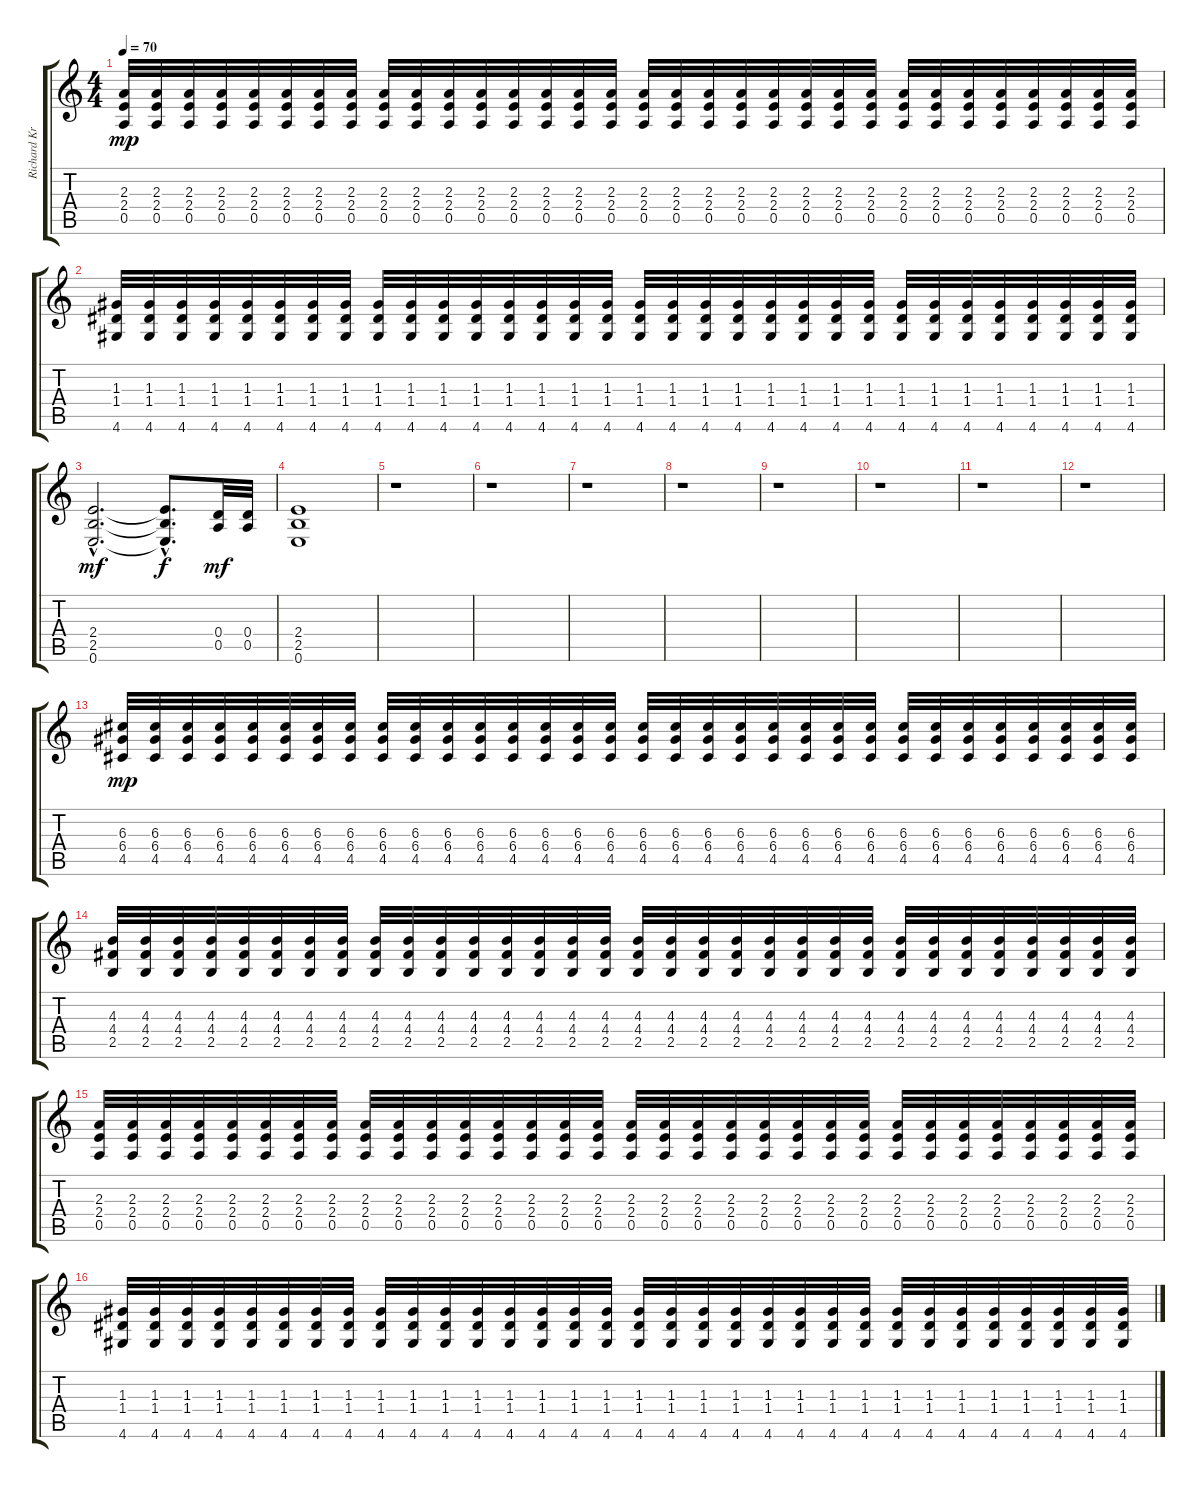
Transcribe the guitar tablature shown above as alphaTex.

\track ("Richard Kruspe" "Richard Kr") {instrument distortionguitar}
\staff {score tabs}
\tuning (E4 B3 G3 D3 A2 E2) {hide}
\ts (4 4)
\tempo 70
\clef g2
\ks c
(2.3 2.4 0.5).32{dy mp} (2.3 2.4 0.5).32 (2.3 2.4 0.5).32 (2.3 2.4 0.5).32 (2.3 2.4 0.5).32 (2.3 2.4 0.5).32 (2.3 2.4 0.5).32 (2.3 2.4 0.5).32 (2.3 2.4 0.5).32 (2.3 2.4 0.5).32 (2.3 2.4 0.5).32 (2.3 2.4 0.5).32 (2.3 2.4 0.5).32 (2.3 2.4 0.5).32 (2.3 2.4 0.5).32 (2.3 2.4 0.5).32 (2.3 2.4 0.5).32 (2.3 2.4 0.5).32 (2.3 2.4 0.5).32 (2.3 2.4 0.5).32 (2.3 2.4 0.5).32 (2.3 2.4 0.5).32 (2.3 2.4 0.5).32 (2.3 2.4 0.5).32 (2.3 2.4 0.5).32 (2.3 2.4 0.5).32 (2.3 2.4 0.5).32 (2.3 2.4 0.5).32 (2.3 2.4 0.5).32 (2.3 2.4 0.5).32 (2.3 2.4 0.5).32 (2.3 2.4 0.5).32 |
(1.3 1.4 4.6).32 (1.3 1.4 4.6).32 (1.3 1.4 4.6).32 (1.3 1.4 4.6).32 (1.3 1.4 4.6).32 (1.3 1.4 4.6).32 (1.3 1.4 4.6).32 (1.3 1.4 4.6).32 (1.3 1.4 4.6).32 (1.3 1.4 4.6).32 (1.3 1.4 4.6).32 (1.3 1.4 4.6).32 (1.3 1.4 4.6).32 (1.3 1.4 4.6).32 (1.3 1.4 4.6).32 (1.3 1.4 4.6).32 (1.3 1.4 4.6).32 (1.3 1.4 4.6).32 (1.3 1.4 4.6).32 (1.3 1.4 4.6).32 (1.3 1.4 4.6).32 (1.3 1.4 4.6).32 (1.3 1.4 4.6).32 (1.3 1.4 4.6).32 (1.3 1.4 4.6).32 (1.3 1.4 4.6).32 (1.3 1.4 4.6).32 (1.3 1.4 4.6).32 (1.3 1.4 4.6).32 (1.3 1.4 4.6).32 (1.3 1.4 4.6).32 (1.3 1.4 4.6).32 |
(2.4{hac} 2.5{hac} 0.6{hac}).2{d dy mf} (2.4{hac t} 2.5{hac t} 0.6{hac t}).8{d dy f} (0.4 0.5).32{dy mf} (0.4 0.5).32 |
(2.4 2.5 0.6).1 |
r.1 |
r.1 |
r.1 |
r.1 |
r.1 |
r.1 |
r.1 |
r.1 |
(6.3 6.4 4.5).32{dy mp} (6.3 6.4 4.5).32 (6.3 6.4 4.5).32 (6.3 6.4 4.5).32 (6.3 6.4 4.5).32 (6.3 6.4 4.5).32 (6.3 6.4 4.5).32 (6.3 6.4 4.5).32 (6.3 6.4 4.5).32 (6.3 6.4 4.5).32 (6.3 6.4 4.5).32 (6.3 6.4 4.5).32 (6.3 6.4 4.5).32 (6.3 6.4 4.5).32 (6.3 6.4 4.5).32 (6.3 6.4 4.5).32 (6.3 6.4 4.5).32 (6.3 6.4 4.5).32 (6.3 6.4 4.5).32 (6.3 6.4 4.5).32 (6.3 6.4 4.5).32 (6.3 6.4 4.5).32 (6.3 6.4 4.5).32 (6.3 6.4 4.5).32 (6.3 6.4 4.5).32 (6.3 6.4 4.5).32 (6.3 6.4 4.5).32 (6.3 6.4 4.5).32 (6.3 6.4 4.5).32 (6.3 6.4 4.5).32 (6.3 6.4 4.5).32 (6.3 6.4 4.5).32 |
(4.3 4.4 2.5).32 (4.3 4.4 2.5).32 (4.3 4.4 2.5).32 (4.3 4.4 2.5).32 (4.3 4.4 2.5).32 (4.3 4.4 2.5).32 (4.3 4.4 2.5).32 (4.3 4.4 2.5).32 (4.3 4.4 2.5).32 (4.3 4.4 2.5).32 (4.3 4.4 2.5).32 (4.3 4.4 2.5).32 (4.3 4.4 2.5).32 (4.3 4.4 2.5).32 (4.3 4.4 2.5).32 (4.3 4.4 2.5).32 (4.3 4.4 2.5).32 (4.3 4.4 2.5).32 (4.3 4.4 2.5).32 (4.3 4.4 2.5).32 (4.3 4.4 2.5).32 (4.3 4.4 2.5).32 (4.3 4.4 2.5).32 (4.3 4.4 2.5).32 (4.3 4.4 2.5).32 (4.3 4.4 2.5).32 (4.3 4.4 2.5).32 (4.3 4.4 2.5).32 (4.3 4.4 2.5).32 (4.3 4.4 2.5).32 (4.3 4.4 2.5).32 (4.3 4.4 2.5).32 |
(2.3 2.4 0.5).32 (2.3 2.4 0.5).32 (2.3 2.4 0.5).32 (2.3 2.4 0.5).32 (2.3 2.4 0.5).32 (2.3 2.4 0.5).32 (2.3 2.4 0.5).32 (2.3 2.4 0.5).32 (2.3 2.4 0.5).32 (2.3 2.4 0.5).32 (2.3 2.4 0.5).32 (2.3 2.4 0.5).32 (2.3 2.4 0.5).32 (2.3 2.4 0.5).32 (2.3 2.4 0.5).32 (2.3 2.4 0.5).32 (2.3 2.4 0.5).32 (2.3 2.4 0.5).32 (2.3 2.4 0.5).32 (2.3 2.4 0.5).32 (2.3 2.4 0.5).32 (2.3 2.4 0.5).32 (2.3 2.4 0.5).32 (2.3 2.4 0.5).32 (2.3 2.4 0.5).32 (2.3 2.4 0.5).32 (2.3 2.4 0.5).32 (2.3 2.4 0.5).32 (2.3 2.4 0.5).32 (2.3 2.4 0.5).32 (2.3 2.4 0.5).32 (2.3 2.4 0.5).32 |
(1.3 1.4 4.6).32 (1.3 1.4 4.6).32 (1.3 1.4 4.6).32 (1.3 1.4 4.6).32 (1.3 1.4 4.6).32 (1.3 1.4 4.6).32 (1.3 1.4 4.6).32 (1.3 1.4 4.6).32 (1.3 1.4 4.6).32 (1.3 1.4 4.6).32 (1.3 1.4 4.6).32 (1.3 1.4 4.6).32 (1.3 1.4 4.6).32 (1.3 1.4 4.6).32 (1.3 1.4 4.6).32 (1.3 1.4 4.6).32 (1.3 1.4 4.6).32 (1.3 1.4 4.6).32 (1.3 1.4 4.6).32 (1.3 1.4 4.6).32 (1.3 1.4 4.6).32 (1.3 1.4 4.6).32 (1.3 1.4 4.6).32 (1.3 1.4 4.6).32 (1.3 1.4 4.6).32 (1.3 1.4 4.6).32 (1.3 1.4 4.6).32 (1.3 1.4 4.6).32 (1.3 1.4 4.6).32 (1.3 1.4 4.6).32 (1.3 1.4 4.6).32 (1.3 1.4 4.6).32
